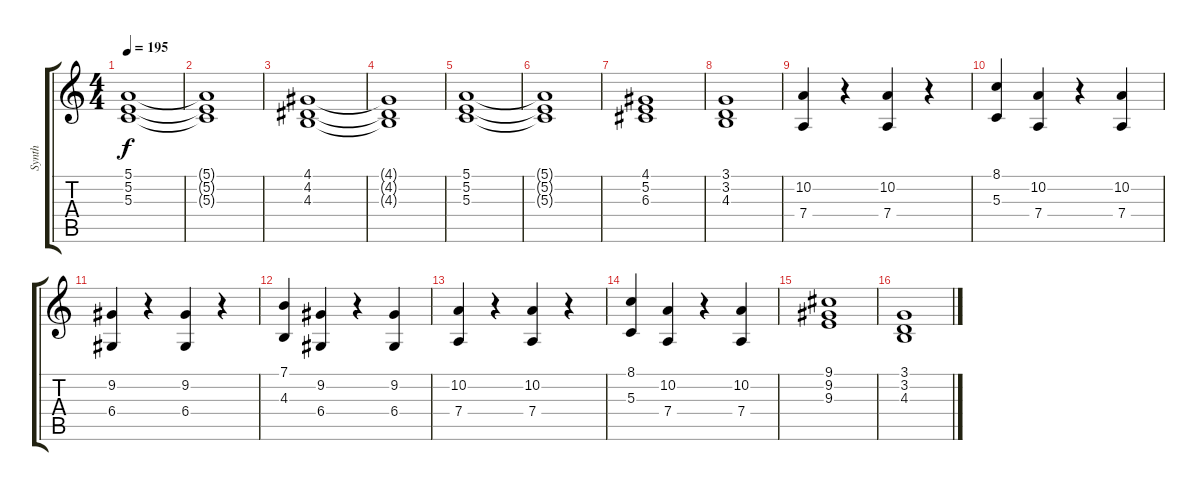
\track ("Synth" "Synth") {instrument stringensemble1}
\staff {score tabs}
\tuning (E4 B3 G3 D3 A2 E2) {hide}
\ts (4 4)
\tempo 195
\clef g2
\ks c
(5.1 5.2 5.3).1{dy f volume 11} |
(5.1{t} 5.2{t} 5.3{t}).1 |
(4.1 4.2 4.3).1 |
(4.1{t} 4.2{t} 4.3{t}).1 |
(5.1 5.2 5.3).1{volume 11} |
(5.1{t} 5.2{t} 5.3{t}).1 |
(4.1 5.2 6.3).1 |
(3.1 3.2 4.3).1 |
(10.2 7.4).4{volume 14 instrument fx7echoes} r.4 (10.2 7.4).4 r.4 |
(8.1 5.3).4 (10.2 7.4).4 r.4 (10.2 7.4).4 |
(9.2 6.4).4 r.4 (9.2 6.4).4 r.4 |
(7.1 4.3).4 (9.2 6.4).4 r.4 (9.2 6.4).4 |
(10.2 7.4).4 r.4 (10.2 7.4).4 r.4 |
(8.1 5.3).4 (10.2 7.4).4 r.4 (10.2 7.4).4 |
(9.1 9.2 9.3).1 |
(3.1 3.2 4.3).1
